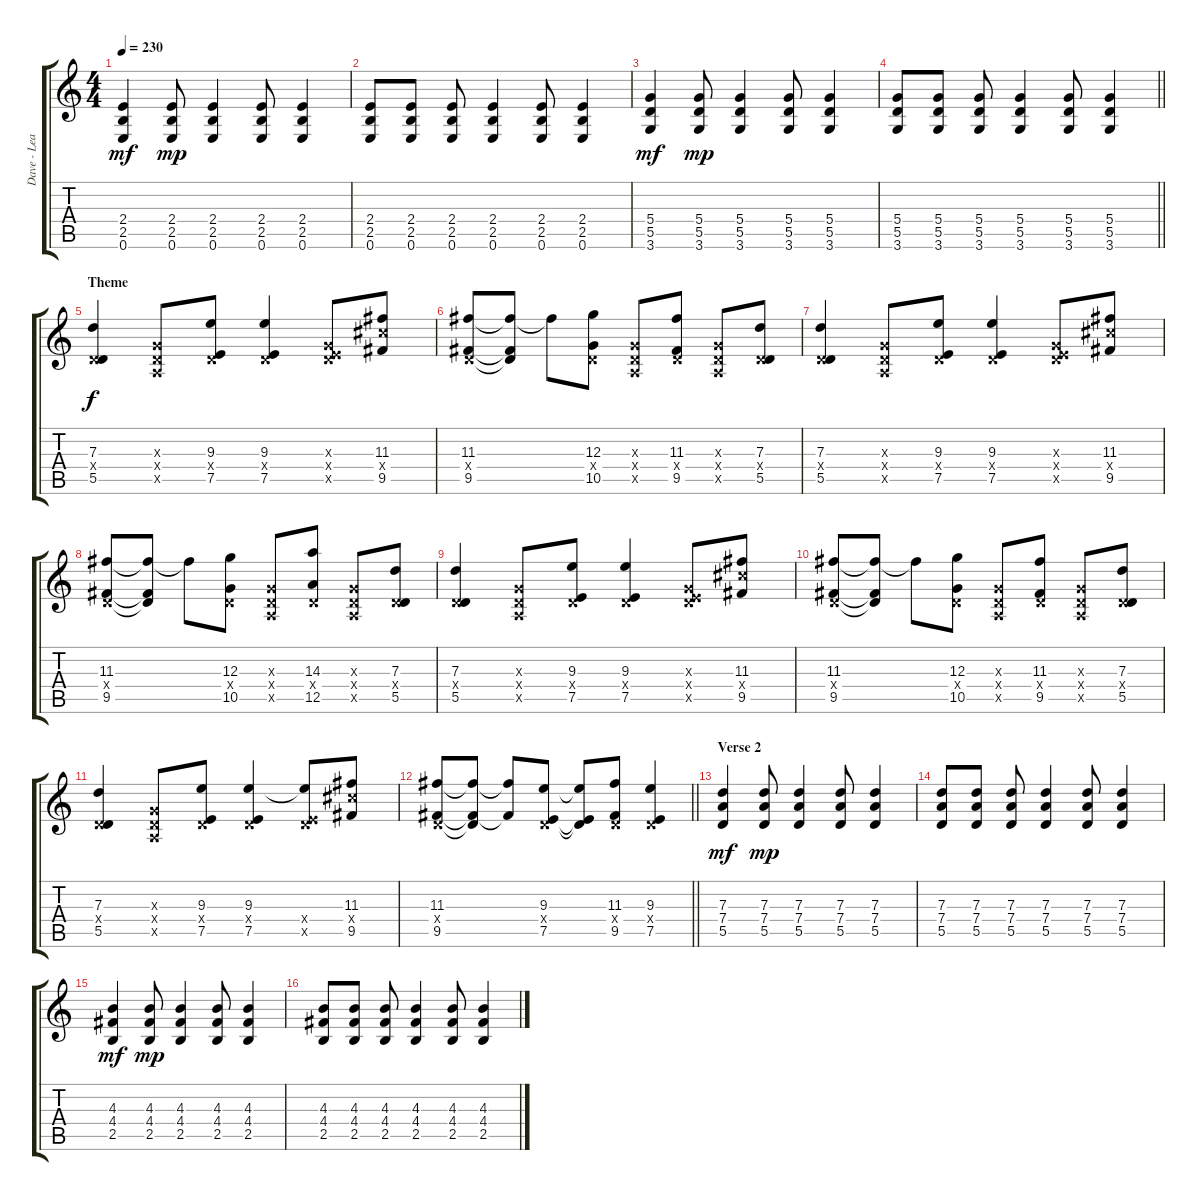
\track ("Dave - Lead Guitar" "Dave - Lea") {instrument distortionguitar}
\staff {score tabs}
\tuning (E4 B3 G3 D3 A2 E2) {hide}
\ts (4 4)
\tempo 230
\clef g2
\ks c
(2.4 2.5 0.6).4{dy mf} (2.4 2.5 0.6).8{dy mp} (2.4 2.5 0.6).4 (2.4 2.5 0.6).8 (2.4 2.5 0.6).4 |
(2.4 2.5 0.6).8 (2.4 2.5 0.6).8 (2.4 2.5 0.6).8 (2.4 2.5 0.6).4 (2.4 2.5 0.6).8 (2.4 2.5 0.6).4 |
(5.4 5.5 3.6).4{dy mf} (5.4 5.5 3.6).8{dy mp} (5.4 5.5 3.6).4 (5.4 5.5 3.6).8 (5.4 5.5 3.6).4 |
\barLineRight lightlight
(5.4 5.5 3.6).8 (5.4 5.5 3.6).8 (5.4 5.5 3.6).8 (5.4 5.5 3.6).4 (5.4 5.5 3.6).8 (5.4 5.5 3.6).4 |
\section ("" "Theme")
(7.3 0.4{x} 5.5).4{dy f} (0.3{x} 0.4{x} 0.5{x}).8 (9.3 0.4{x} 7.5).8 (9.3 0.4{x} 7.5).4 (0.3{x} 0.4{x} 7.5{x}).8 (11.3 11.4{x} 9.5).8 |
(11.3 0.4{x} 9.5).8 (11.3{t} 0.4{t} 9.5{t}).8 11.3{t}.8 (12.3 0.4{x} 10.5).8 (0.3{x} 0.4{x} 0.5{x}).8 (11.3 0.4{x} 9.5).8 (0.3{x} 0.4{x} 0.5{x}).8 (7.3 0.4{x} 5.5).8 |
(7.3 0.4{x} 5.5).4 (0.3{x} 0.4{x} 0.5{x}).8 (9.3 0.4{x} 7.5).8 (9.3 0.4{x} 7.5).4 (0.3{x} 0.4{x} 7.5{x}).8 (11.3 11.4{x} 9.5).8 |
(11.3 0.4{x} 9.5).8 (11.3{t} 0.4{t} 9.5{t}).8 11.3{t}.8 (12.3 0.4{x} 10.5).8 (0.3{x} 0.4{x} 0.5{x}).8 (14.3 0.4{x} 12.5).8 (0.3{x} 0.4{x} 0.5{x}).8 (7.3 0.4{x} 5.5).8 |
(7.3 0.4{x} 5.5).4 (0.3{x} 0.4{x} 0.5{x}).8 (9.3 0.4{x} 7.5).8 (9.3 0.4{x} 7.5).4 (0.3{x} 0.4{x} 7.5{x}).8 (11.3 11.4{x} 9.5).8 |
(11.3 0.4{x} 9.5).8 (11.3{t} 0.4{t} 9.5{t}).8 11.3{t}.8 (12.3 0.4{x} 10.5).8 (0.3{x} 0.4{x} 0.5{x}).8 (11.3 0.4{x} 9.5).8 (0.3{x} 0.4{x} 0.5{x}).8 (7.3 0.4{x} 5.5).8 |
(7.3 0.4{x} 5.5).4 (0.3{x} 0.4{x} 0.5{x}).8 (9.3 0.4{x} 7.5).8 (9.3 0.4{x} 7.5).4 (9.3{t} 0.4{x} 7.5{x}).8 (11.3 11.4{x} 9.5).8 |
\barLineRight lightlight
(11.3 0.4{x} 9.5).8 (11.3{t} 0.4{t} 9.5{t}).8 (11.3{t} 9.5{t}).8 (9.3 0.4{x} 7.5).8 (9.3{t} 0.4{t} 7.5{t}).8 (11.3 0.4{x} 9.5).8 (9.3 0.4{x} 7.5).4 |
\section ("" "Verse 2")
(7.3 7.4 5.5).4{dy mf} (7.3 7.4 5.5).8{dy mp} (7.3 7.4 5.5).4 (7.3 7.4 5.5).8 (7.3 7.4 5.5).4 |
(7.3 7.4 5.5).8 (7.3 7.4 5.5).8 (7.3 7.4 5.5).8 (7.3 7.4 5.5).4 (7.3 7.4 5.5).8 (7.3 7.4 5.5).4 |
(4.3 4.4 2.5).4{dy mf} (4.3 4.4 2.5).8{dy mp} (4.3 4.4 2.5).4 (4.3 4.4 2.5).8 (4.3 4.4 2.5).4 |
(4.3 4.4 2.5).8 (4.3 4.4 2.5).8 (4.3 4.4 2.5).8 (4.3 4.4 2.5).4 (4.3 4.4 2.5).8 (4.3 4.4 2.5).4
